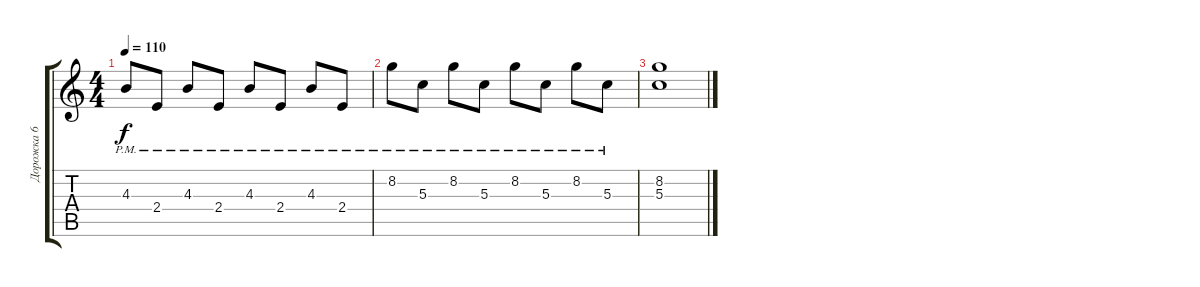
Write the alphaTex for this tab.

\track ("Дорожка 6" "Дорожка 6") {instrument overdrivenguitar}
\staff {score tabs}
\tuning (E4 B3 G3 D3 A2 E2) {hide}
\ts (4 4)
\tempo 110
\clef g2
\ks c
4.3{pm}.8{dy f} 2.4{pm}.8 4.3{pm}.8 2.4{pm}.8 4.3{pm}.8 2.4{pm}.8 4.3{pm}.8 2.4{pm}.8 |
8.2{pm}.8 5.3{pm}.8 8.2{pm}.8 5.3{pm}.8 8.2{pm}.8 5.3{pm}.8 8.2{pm}.8 5.3{pm}.8 |
(8.2 5.3).1
